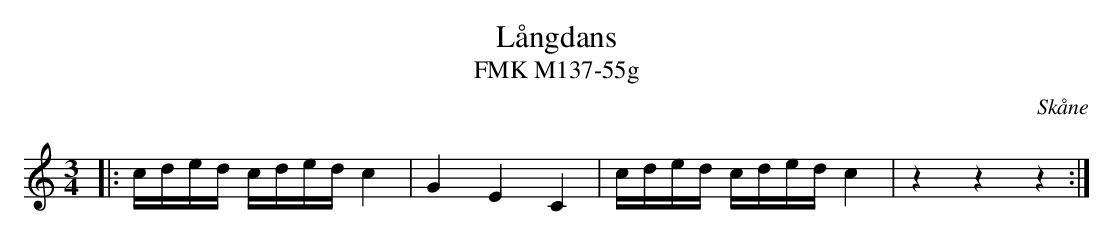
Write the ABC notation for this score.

X:1
T:Långdans
T:FMK M137-55g
O:Skåne
M:3/4
L:1/16
K:C
|: cded cded c4 | G4 E4 C4 |cded cded c4 | z4 z4 z4 :|
